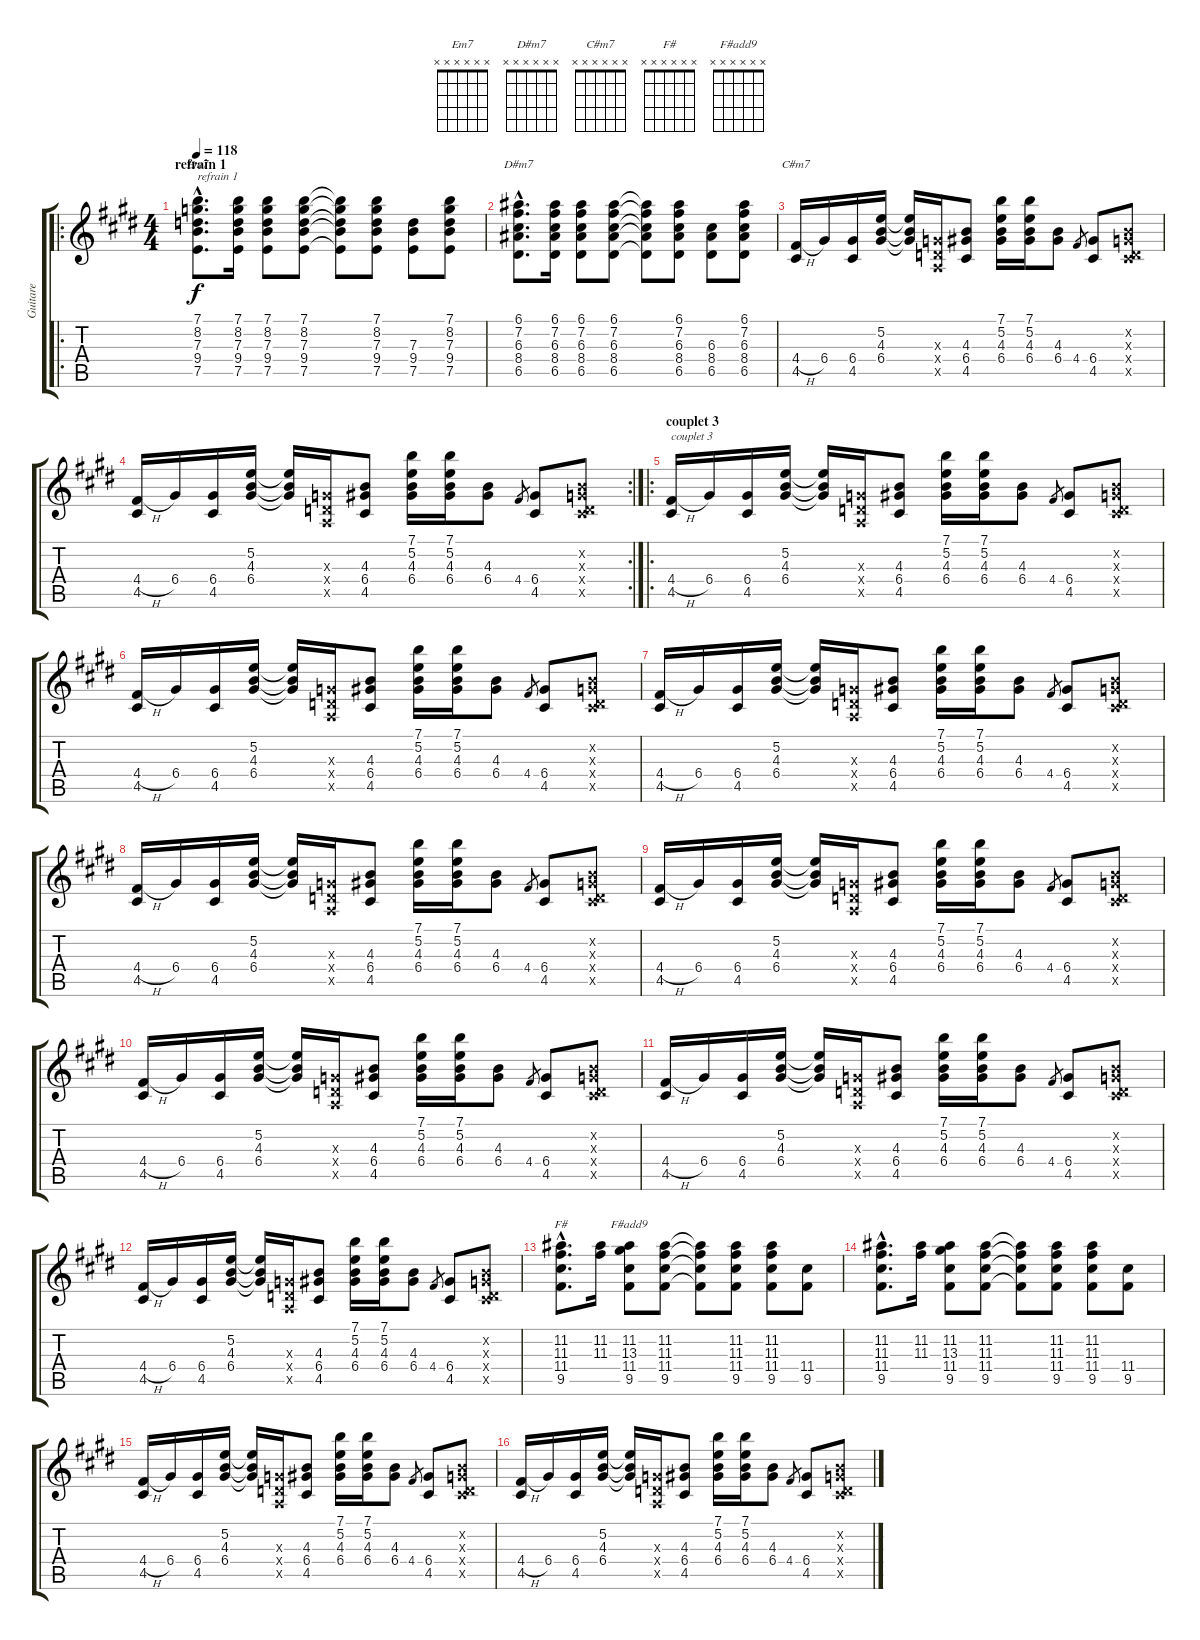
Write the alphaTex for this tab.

\track ("Guitare" "Guitare") {instrument electricguitarclean}
\staff {score tabs}
\tuning (E4 B3 G3 D3 A2 E2) {hide}
\chord ("Em7" x x x x x x)
\chord ("D#m7" x x x x x x)
\chord ("C#m7" x x x x x x)
\chord ("F#" x x x x x x)
\chord ("F#add9" x x x x x x)
\ro
\ts (4 4)
\section ("" "refrain 1")
\tempo 118
\clef g2
\ks e
(7.1{hac} 8.2{hac} 7.3{hac} 9.4{hac} 7.5{hac}).8{d ch "Em7" txt "refrain 1" dy f} (7.1 8.2 7.3 9.4 7.5).16 (7.1 8.2 7.3 9.4 7.5).8 (7.1 8.2 7.3 9.4 7.5).8 (7.1{t} 8.2{t} 7.3{t} 9.4{t} 7.5{t}).8 (7.1 8.2 7.3 9.4 7.5).8 (7.3 9.4 7.5).8 (7.1 8.2 7.3 9.4 7.5).8 |
(6.1{hac} 7.2{hac} 6.3{hac} 8.4{hac} 6.5{hac}).8{d ch "D#m7"} (6.1 7.2 6.3 8.4 6.5).16 (6.1 7.2 6.3 8.4 6.5).8 (6.1 7.2 6.3 8.4 6.5).8 (6.1{t} 7.2{t} 6.3{t} 8.4{t} 6.5{t}).8 (6.1 7.2 6.3 8.4 6.5).8 (6.3 8.4 6.5).8 (6.1 7.2 6.3 8.4 6.5).8 |
(4.4{h} 4.5).16{ch "C#m7"} 6.4.16 (6.4 4.5).16 (5.2 4.3 6.4).16 (5.2{t} 4.3{t} 6.4{t}).16 (0.3{x} 0.4{x} 0.5{x}).16 (4.3 6.4 4.5).8 (7.1 5.2 4.3 6.4).16 (7.1 5.2 4.3 6.4).16 (4.3 6.4).8 4.4.8{gr} (6.4 4.5).8 (0.2{x} 0.3{x} 0.4{x} 4.5{x}).8 |
\rc 2
(4.4{h} 4.5).16 6.4.16 (6.4 4.5).16 (5.2 4.3 6.4).16 (5.2{t} 4.3{t} 6.4{t}).16 (0.3{x} 0.4{x} 0.5{x}).16 (4.3 6.4 4.5).8 (7.1 5.2 4.3 6.4).16 (7.1 5.2 4.3 6.4).16 (4.3 6.4).8 4.4.8{gr} (6.4 4.5).8 (0.2{x} 0.3{x} 0.4{x} 4.5{x}).8 |
\ro
\section ("" "couplet 3")
(4.4{h} 4.5).16{txt "couplet 3"} 6.4.16 (6.4 4.5).16 (5.2 4.3 6.4).16 (5.2{t} 4.3{t} 6.4{t}).16 (0.3{x} 0.4{x} 0.5{x}).16 (4.3 6.4 4.5).8 (7.1 5.2 4.3 6.4).16 (7.1 5.2 4.3 6.4).16 (4.3 6.4).8 4.4.8{gr} (6.4 4.5).8 (0.2{x} 0.3{x} 0.4{x} 4.5{x}).8 |
(4.4{h} 4.5).16 6.4.16 (6.4 4.5).16 (5.2 4.3 6.4).16 (5.2{t} 4.3{t} 6.4{t}).16 (0.3{x} 0.4{x} 0.5{x}).16 (4.3 6.4 4.5).8 (7.1 5.2 4.3 6.4).16 (7.1 5.2 4.3 6.4).16 (4.3 6.4).8 4.4.8{gr} (6.4 4.5).8 (0.2{x} 0.3{x} 0.4{x} 4.5{x}).8 |
(4.4{h} 4.5).16 6.4.16 (6.4 4.5).16 (5.2 4.3 6.4).16 (5.2{t} 4.3{t} 6.4{t}).16 (0.3{x} 0.4{x} 0.5{x}).16 (4.3 6.4 4.5).8 (7.1 5.2 4.3 6.4).16 (7.1 5.2 4.3 6.4).16 (4.3 6.4).8 4.4.8{gr} (6.4 4.5).8 (0.2{x} 0.3{x} 0.4{x} 4.5{x}).8 |
(4.4{h} 4.5).16 6.4.16 (6.4 4.5).16 (5.2 4.3 6.4).16 (5.2{t} 4.3{t} 6.4{t}).16 (0.3{x} 0.4{x} 0.5{x}).16 (4.3 6.4 4.5).8 (7.1 5.2 4.3 6.4).16 (7.1 5.2 4.3 6.4).16 (4.3 6.4).8 4.4.8{gr} (6.4 4.5).8 (0.2{x} 0.3{x} 0.4{x} 4.5{x}).8 |
(4.4{h} 4.5).16 6.4.16 (6.4 4.5).16 (5.2 4.3 6.4).16 (5.2{t} 4.3{t} 6.4{t}).16 (0.3{x} 0.4{x} 0.5{x}).16 (4.3 6.4 4.5).8 (7.1 5.2 4.3 6.4).16 (7.1 5.2 4.3 6.4).16 (4.3 6.4).8 4.4.8{gr} (6.4 4.5).8 (0.2{x} 0.3{x} 0.4{x} 4.5{x}).8 |
(4.4{h} 4.5).16 6.4.16 (6.4 4.5).16 (5.2 4.3 6.4).16 (5.2{t} 4.3{t} 6.4{t}).16 (0.3{x} 0.4{x} 0.5{x}).16 (4.3 6.4 4.5).8 (7.1 5.2 4.3 6.4).16 (7.1 5.2 4.3 6.4).16 (4.3 6.4).8 4.4.8{gr} (6.4 4.5).8 (0.2{x} 0.3{x} 0.4{x} 4.5{x}).8 |
(4.4{h} 4.5).16 6.4.16 (6.4 4.5).16 (5.2 4.3 6.4).16 (5.2{t} 4.3{t} 6.4{t}).16 (0.3{x} 0.4{x} 0.5{x}).16 (4.3 6.4 4.5).8 (7.1 5.2 4.3 6.4).16 (7.1 5.2 4.3 6.4).16 (4.3 6.4).8 4.4.8{gr} (6.4 4.5).8 (0.2{x} 0.3{x} 0.4{x} 4.5{x}).8 |
(4.4{h} 4.5).16 6.4.16 (6.4 4.5).16 (5.2 4.3 6.4).16 (5.2{t} 4.3{t} 6.4{t}).16 (0.3{x} 0.4{x} 0.5{x}).16 (4.3 6.4 4.5).8 (7.1 5.2 4.3 6.4).16 (7.1 5.2 4.3 6.4).16 (4.3 6.4).8 4.4.8{gr} (6.4 4.5).8 (0.2{x} 0.3{x} 0.4{x} 4.5{x}).8 |
(11.2{hac} 11.3{hac} 11.4{hac} 9.5{hac}).8{d ch "F#"} (11.2 11.3).16 (11.2 13.3 11.4 9.5).8{ch "F#add9"} (11.2 11.3 11.4 9.5).8 (11.2{t} 11.3{t} 11.4{t} 9.5{t}).8 (11.2 11.3 11.4 9.5).8 (11.2 11.3 11.4 9.5).8 (11.4 9.5).8 |
(11.2{hac} 11.3{hac} 11.4{hac} 9.5{hac}).8{d} (11.2 11.3).16 (11.2 13.3 11.4 9.5).8 (11.2 11.3 11.4 9.5).8 (11.2{t} 11.3{t} 11.4{t} 9.5{t}).8 (11.2 11.3 11.4 9.5).8 (11.2 11.3 11.4 9.5).8 (11.4 9.5).8 |
(4.4{h} 4.5).16 6.4.16 (6.4 4.5).16 (5.2 4.3 6.4).16 (5.2{t} 4.3{t} 6.4{t}).16 (0.3{x} 0.4{x} 0.5{x}).16 (4.3 6.4 4.5).8 (7.1 5.2 4.3 6.4).16 (7.1 5.2 4.3 6.4).16 (4.3 6.4).8 4.4.8{gr} (6.4 4.5).8 (0.2{x} 0.3{x} 0.4{x} 4.5{x}).8 |
(4.4{h} 4.5).16 6.4.16 (6.4 4.5).16 (5.2 4.3 6.4).16 (5.2{t} 4.3{t} 6.4{t}).16 (0.3{x} 0.4{x} 0.5{x}).16 (4.3 6.4 4.5).8 (7.1 5.2 4.3 6.4).16 (7.1 5.2 4.3 6.4).16 (4.3 6.4).8 4.4.8{gr} (6.4 4.5).8 (0.2{x} 0.3{x} 0.4{x} 4.5{x}).8
